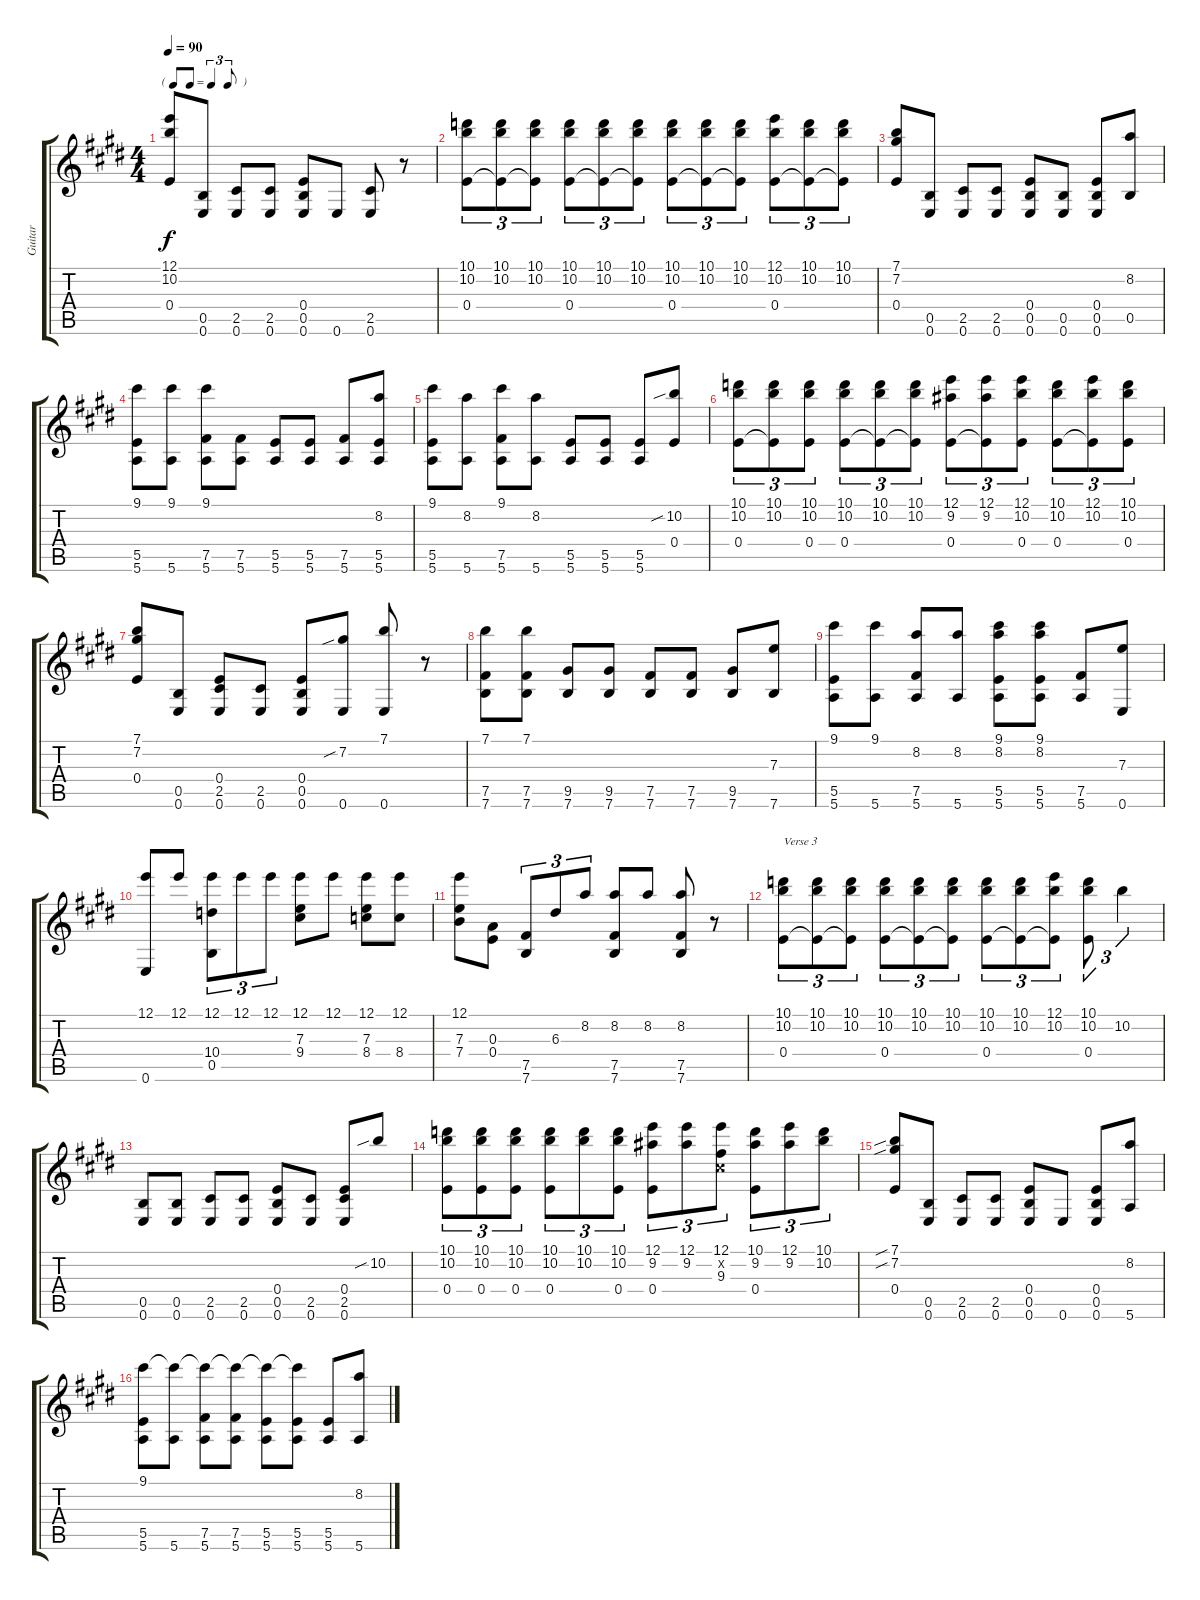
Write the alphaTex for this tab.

\track ("Guitar" "Guitar") {instrument acousticguitarsteel}
\staff {score tabs}
\tuning (E4 Db4 A3 E3 B2 E2) {hide}
\ts (4 4)
\tf triplet8th
\tempo 90
\clef g2
\ks e
(12.1 10.2 0.4).8{dy f} (0.5 0.6).8 (2.5 0.6).8 (2.5 0.6).8 (0.4 0.5 0.6).8 0.6.8 (2.5 0.6).8 r.8 |
(10.1 10.2 0.4).8{tu (3 2)} (10.1 10.2 0.4{t}).8{tu (3 2)} (10.1 10.2 0.4{t}).8{tu (3 2)} (10.1 10.2 0.4).8{tu (3 2)} (10.1 10.2 0.4{t}).8{tu (3 2)} (10.1 10.2 0.4{t}).8{tu (3 2)} (10.1 10.2 0.4).8{tu (3 2)} (10.1 10.2 0.4{t}).8{tu (3 2)} (10.1 10.2 0.4{t}).8{tu (3 2)} (12.1 10.2 0.4).8{tu (3 2)} (10.1 10.2 0.4{t}).8{tu (3 2)} (10.1 10.2 0.4{t}).8{tu (3 2)} |
(7.1 7.2 0.4).8 (0.5 0.6).8 (2.5 0.6).8 (2.5 0.6).8 (0.4 0.5 0.6).8 (0.5 0.6).8 (0.4 0.5 0.6).8 (8.2 0.5).8 |
(9.1 5.5 5.6).8 (9.1 5.6).8 (9.1 7.5 5.6).8 (7.5 5.6).8 (5.5 5.6).8 (5.5 5.6).8 (7.5 5.6).8 (8.2 5.5 5.6).8 |
(9.1 5.5 5.6).8 (8.2 5.6).8 (9.1 7.5 5.6).8 (8.2 5.6).8 (5.5 5.6).8 (5.5 5.6).8 (5.5 5.6).8 (10.2{sib} 0.4).8 |
(10.1 10.2 0.4).8{tu (3 2)} (10.1 10.2 0.4{t}).8{tu (3 2)} (10.1 10.2 0.4).8{tu (3 2)} (10.1 10.2 0.4).8{tu (3 2)} (10.1 10.2 0.4{t}).8{tu (3 2)} (10.1 10.2 0.4{t}).8{tu (3 2)} (12.1 9.2 0.4).8{tu (3 2)} (12.1 9.2 0.4{t}).8{tu (3 2)} (12.1 10.2 0.4).8{tu (3 2)} (10.1 10.2 0.4).8{tu (3 2)} (12.1 10.2 0.4{t}).8{tu (3 2)} (10.1 10.2 0.4).8{tu (3 2)} |
(7.1 7.2 0.4).8 (0.5 0.6).8 (0.4 2.5 0.6).8 (2.5 0.6).8 (0.4 0.5 0.6).8 (7.2{sib} 0.6).8 (7.1 0.6).8 r.8 |
(7.1 7.5 7.6).8 (7.1 7.5 7.6).8 (9.5 7.6).8 (9.5 7.6).8 (7.5 7.6).8 (7.5 7.6).8 (9.5 7.6).8 (7.3 7.6).8 |
(9.1 5.5 5.6).8 (9.1 5.6).8 (8.2 7.5 5.6).8 (8.2 5.6).8 (9.1 8.2 5.5 5.6).8 (9.1 8.2 5.5 5.6).8 (7.5 5.6).8 (7.3 0.6).8 |
(12.1 0.6).8 12.1.8 (12.1 10.4 0.5).8{tu (3 2)} 12.1.8{tu (3 2)} 12.1.8{tu (3 2)} (12.1 7.3 9.4).8 12.1.8 (12.1 7.3 8.4).8 (12.1 8.4).8 |
(12.1 7.3 7.4).8 (0.3 0.4).8 (7.5 7.6).8{tu (3 2)} 6.3.8{tu (3 2)} 8.2.8{tu (3 2)} (8.2 7.5 7.6).8 8.2.8 (8.2 7.5 7.6).8 r.8 |
(10.1 10.2 0.4).8{tu (3 2) txt "Verse 3"} (10.1 10.2 0.4{t}).8{tu (3 2)} (10.1 10.2 0.4{t}).8{tu (3 2)} (10.1 10.2 0.4).8{tu (3 2)} (10.1 10.2 0.4{t}).8{tu (3 2)} (10.1 10.2 0.4{t}).8{tu (3 2)} (10.1 10.2 0.4).8{tu (3 2)} (10.1 10.2 0.4{t}).8{tu (3 2)} (12.1 10.2 0.4{t}).8{tu (3 2)} (10.1 10.2 0.4).8{tu (3 2)} 10.2.4{tu (3 2)} |
(0.5 0.6).8 (0.5 0.6).8 (2.5 0.6).8 (2.5 0.6).8 (0.4 0.5 0.6).8 (2.5 0.6).8 (0.4 2.5 0.6).8 10.2{sib}.8 |
(10.1 10.2 0.4).8{tu (3 2)} (10.1 10.2 0.4).8{tu (3 2)} (10.1 10.2 0.4).8{tu (3 2)} (10.1 10.2 0.4).8{tu (3 2)} (10.1 10.2).8{tu (3 2)} (10.1 10.2 0.4).8{tu (3 2)} (12.1 9.2 0.4).8{tu (3 2)} (12.1 9.2).8{tu (3 2)} (12.1 0.2{x} 9.3).8{tu (3 2)} (10.1 9.2 0.4).8{tu (3 2)} (12.1 9.2).8{tu (3 2)} (10.1 10.2).8{tu (3 2)} |
(7.1{sib} 7.2{sib} 0.4).8 (0.5 0.6).8 (2.5 0.6).8 (2.5 0.6).8 (0.4 0.5 0.6).8 0.6.8 (0.4 0.5 0.6).8 (8.2 5.6).8 |
(9.1 5.5 5.6).8 (9.1{t} 5.6).8 (9.1{t} 7.5 5.6).8 (9.1{t} 7.5 5.6).8 (9.1{t} 5.5 5.6).8 (9.1{t} 5.5 5.6).8 (5.5 5.6).8 (8.2 5.6).8
